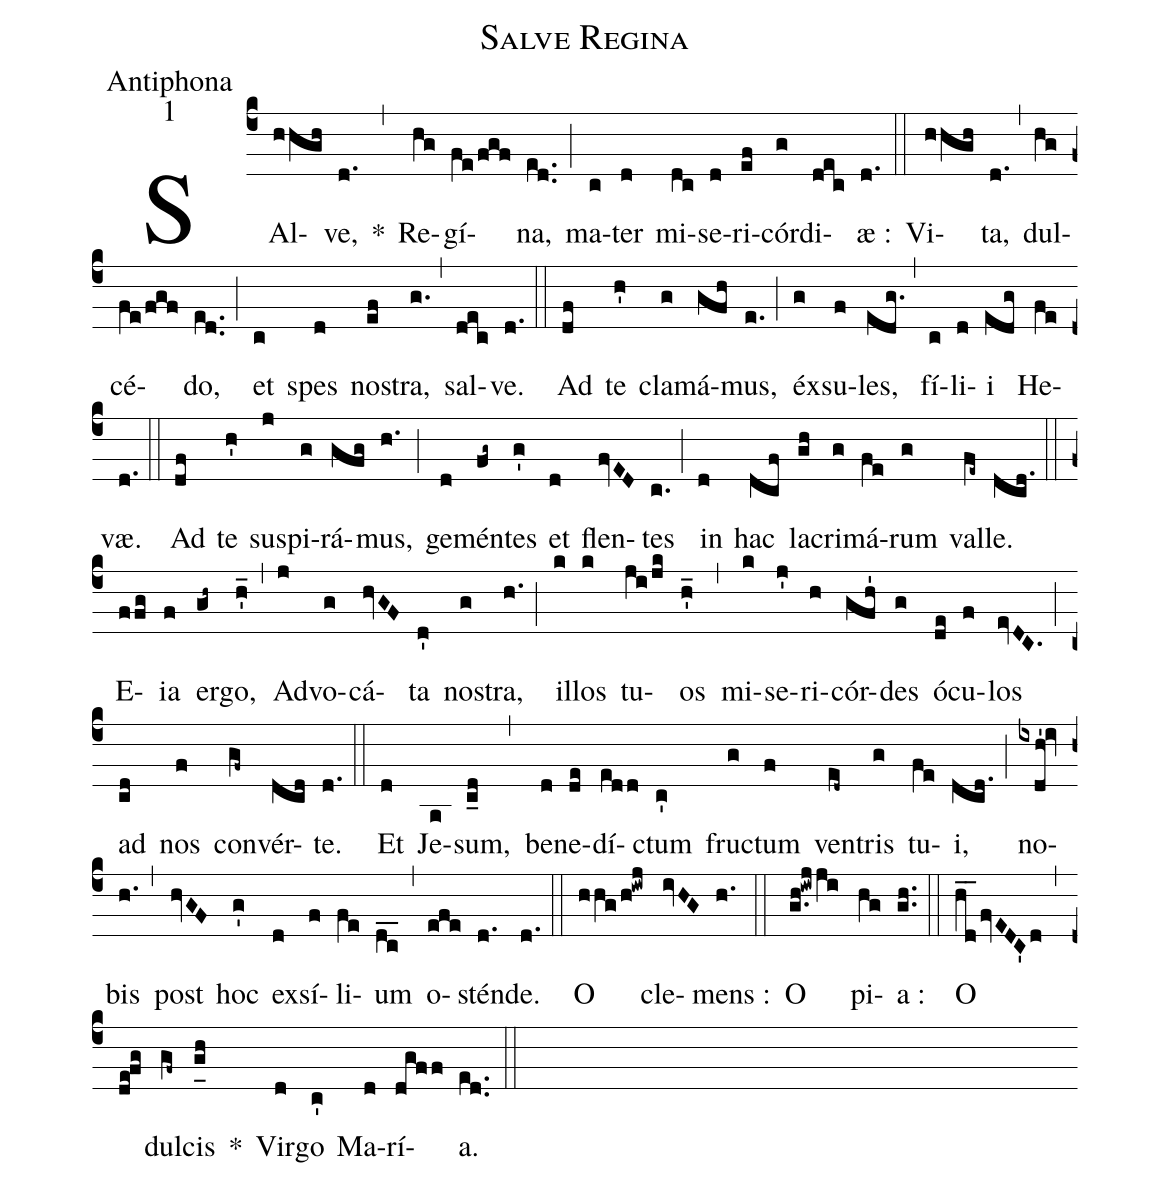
name:Salve Regina;
office-part:Antiphona;
mode:1;
%%
(c4) SAl(hhgh)ve,(d.) *(,) Re(hg)gí(fe/fgf)na,(ed..) (;) ma(c)ter(d) mi(dc)se(d)ri(ef)cór(g)di(dec)æ :(d.) (::) Vi(hhgh)ta,(d.) (,) dul(hg)cé(fe/fgf)do,(ed..) (;) et(c) spes(d) no(ef)stra,(g.) (,) sal(dec)ve.(d.) (::) Ad(df) te(h') cla(g)má(gfh)mus,(e.) (;) éx(g)su(f)les,(edg.) (,) fí(c)li(d)i(edg) He(fe)væ.(d.) (::) Ad(df) te(h') su(j)spi(g)rá(gfg)mus,(h.) (;) ge(d)mén(fg~)tes(g') et(d) flen(fvED)tes(c.) (;) in(d) hac(dcf) la(gh)cri(g)má(fe)rum(g) val(fe~)le.(dcd.) (::) E(ffg){ia}(f) er(gh~)go,(h'_) (,) Ad(j)vo(g)cá(hvGF)ta(d') no(g)stra,(h.) (;) il(k)los(k) tu(ji/jk)os(h'_) (,) mi(k)se(j')ri(h)cór(gfh')des(g) ó(de)cu(f)los(evDC.) (;) ad(cd) nos(f) con(gf~)vér(dcd)te.(d.) (::) Et(d) Je(a)sum,(c_d) (,) be(d)ne(de)dí(edd)ctum(c') fru(g)ctum(f) ven(ed~)tris(g) tu(fe)i,(dcd.) (;) no(ixdh'!iv)bis(h.) (,) post(hvGF) hoc(g') ex(d)sí(f)li(fe)um(dc__) (,) o(efe)stén(d.)de.(d.) (::) O(hhg/h!iwj) cle(ivHG)mens :(h.) (::) O(g.h!iwjji) pi(hg)a :(gh..) (::) O(hd__fvEDC'd) (,) (de!fg) dul(gf~)cis(g_[uh:l]h) *() Vir(d)go(c') Ma(d)rí(dgff)a.(ed..) (::)
